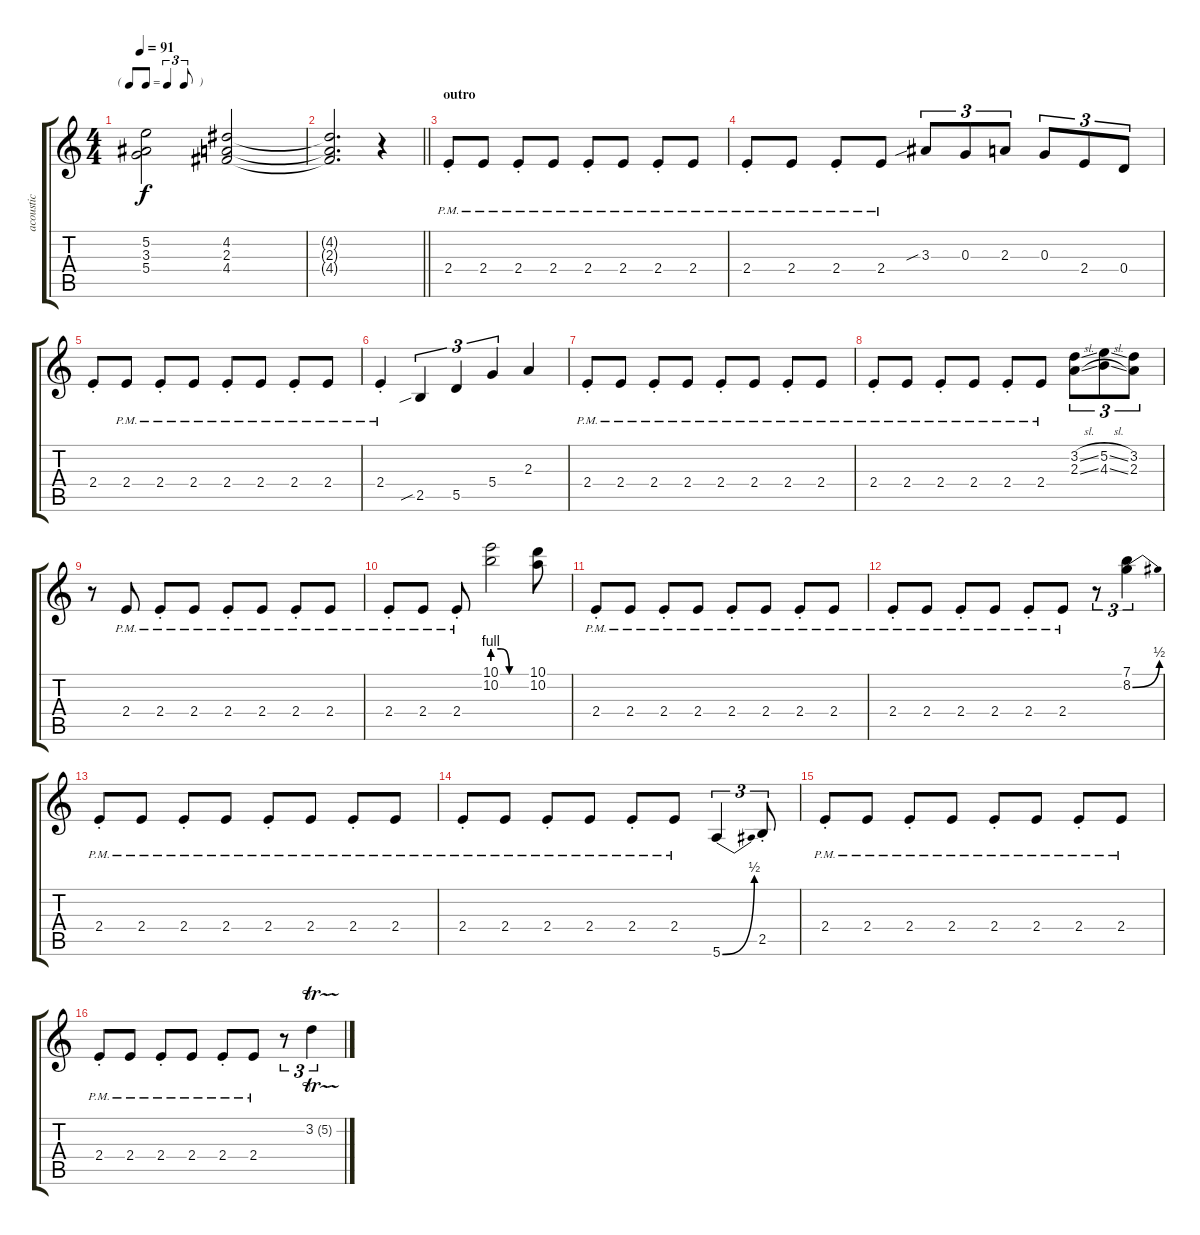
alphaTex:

\track ("acoustic" "acoustic") {instrument acousticguitarsteel}
\staff {score tabs}
\tuning (E4 B3 G3 D3 A2 E2) {hide}
\ts (4 4)
\tf triplet8th
\tempo 91
\clef g2
\ks c
(5.2 3.3 5.4).2{dy f} (4.2 2.3 4.4).2 |
\barLineRight lightlight
(4.2{t} 2.3{t} 4.4{t}).2{d} r.4 |
\section ("" "outro")
2.4{pm st}.8 2.4{pm}.8 2.4{pm st}.8 2.4{pm}.8 2.4{pm st}.8 2.4{pm}.8 2.4{pm st}.8 2.4{pm}.8 |
2.4{pm st}.8 2.4{pm}.8 2.4{pm st}.8 2.4{pm}.8 3.3{sib}.8{tu (3 2)} 0.3.8{tu (3 2)} 2.3.8{tu (3 2)} 0.3.8{tu (3 2)} 2.4.8{tu (3 2)} 0.4.8{tu (3 2)} |
2.4{st}.8 2.4{pm}.8 2.4{pm st}.8 2.4{pm}.8 2.4{pm st}.8 2.4{pm}.8 2.4{pm st}.8 2.4{pm}.8 |
2.4{pm st}.4 2.5{sib}.4{tu (3 2)} 5.5.4{tu (3 2)} 5.4.4{tu (3 2)} 2.3.4 |
2.4{pm st}.8 2.4{pm}.8 2.4{pm st}.8 2.4{pm}.8 2.4{pm st}.8 2.4{pm}.8 2.4{pm st}.8 2.4{pm}.8 |
2.4{pm st}.8 2.4{pm}.8 2.4{pm st}.8 2.4{pm}.8 2.4{pm st}.8 2.4{pm}.8 (3.2{sl} 2.3{sl}).8{tu (3 2)} (5.2{sl} 4.3{sl}).8{tu (3 2)} (3.2 2.3).8{tu (3 2)} |
r.8 2.4{pm}.8 2.4{pm st}.8 2.4{pm}.8 2.4{pm st}.8 2.4{pm}.8 2.4{pm st}.8 2.4{pm}.8 |
2.4{pm st}.8 2.4{pm}.8 2.4{pm st}.8 (10.1{be (custom 0 4 15 4 30 0 60 0)} 10.2{be (custom 0 4 15 4 30 0 60 0)}).2 (10.1 10.2).8 |
2.4{pm st}.8 2.4{pm}.8 2.4{pm st}.8 2.4{pm}.8 2.4{pm st}.8 2.4{pm}.8 2.4{pm st}.8 2.4{pm}.8 |
2.4{pm st}.8 2.4{pm}.8 2.4{pm st}.8 2.4{pm}.8 2.4{pm st}.8 2.4{pm}.8 r.8{tu (3 2)} (7.1 8.2{be (bend 0 0 60 2)}).4{tu (3 2)} |
2.4{pm st}.8 2.4{pm}.8 2.4{pm st}.8 2.4{pm}.8 2.4{pm st}.8 2.4{pm}.8 2.4{pm st}.8 2.4{pm}.8 |
2.4{pm st}.8 2.4{pm}.8 2.4{pm st}.8 2.4{pm}.8 2.4{pm st}.8 2.4{pm}.8 5.6{be (bend 0 0 60 2)}.4{tu (3 2)} 2.5{st}.8{tu (3 2)} |
2.4{pm st}.8 2.4{pm}.8 2.4{pm st}.8 2.4{pm}.8 2.4{pm st}.8 2.4{pm}.8 2.4{pm st}.8 2.4{pm}.8 |
2.4{pm st}.8 2.4{pm}.8 2.4{pm st}.8 2.4{pm}.8 2.4{pm st}.8 2.4{pm}.8 r.8{tu (3 2)} 3.2{tr (5 32)}.4{tu (3 2)}
